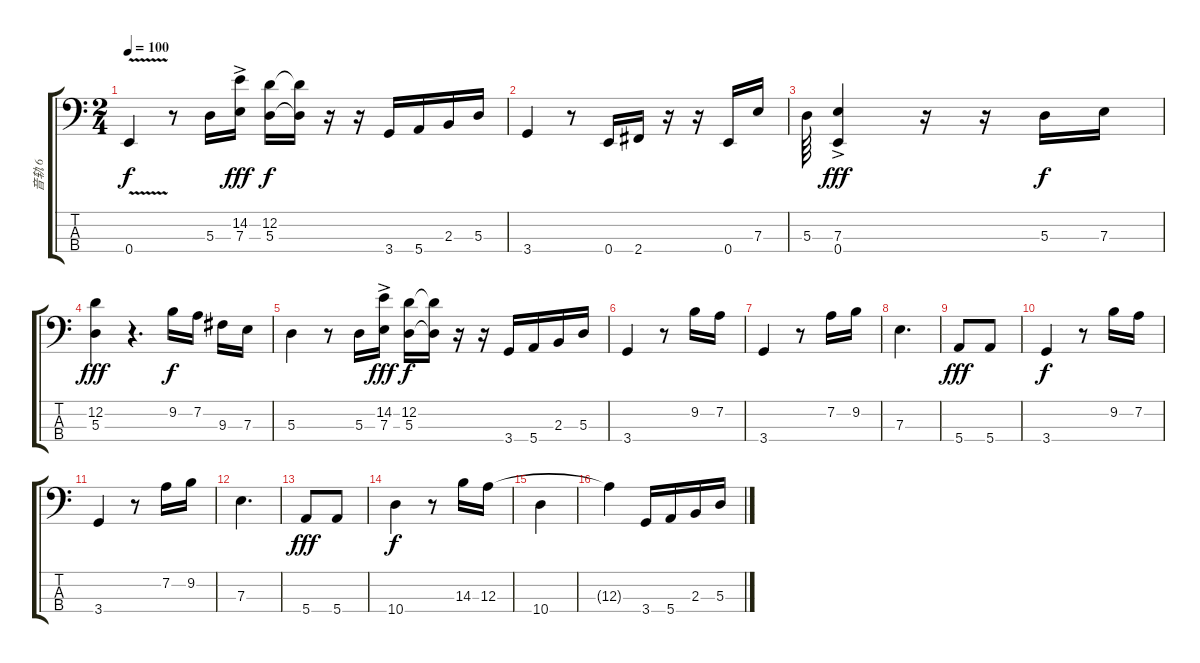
\track ("音轨 6" "音轨 6") {instrument slapbass1}
\staff {score tabs}
\tuning (G2 D2 A1 E1) {hide}
\ts (2 4)
\tempo 100
\clef f4
\ks c
0.4{v t}.4{dy f} r.8 5.3.16 (14.2{ac} 7.3).16{dy fff} (12.2 5.3).16{dy f} (12.2{t} 5.3{t}).16 r.16 r.16 3.4.16 5.4.16 2.3.16 5.3.16 |
3.4.4 r.8 0.4.16 2.4.16 r.16 r.16 0.4.16 7.3.16 |
5.3.64 (7.3{ac} 0.4).4{dy fff} r.16 r.16 5.3.16{dy f} 7.3.16 |
(12.2 5.3).4{dy fff} r.4{d} 9.2.16{dy f} 7.2.16 9.3.16 7.3.16 |
5.3.4 r.8 5.3.16 (14.2{ac} 7.3).16{dy fff} (12.2 5.3).16{dy f} (12.2{t} 5.3{t}).16 r.16 r.16 3.4.16 5.4.16 2.3.16 5.3.16 |
3.4.4 r.8 9.2.16 7.2.16 |
3.4.4 r.8 7.2.16 9.2.16 |
7.3.4{d} |
5.4.8{dy fff} 5.4.8 |
3.4.4{dy f} r.8 9.2.16 7.2.16 |
3.4.4 r.8 7.2.16 9.2.16 |
7.3.4{d} |
5.4.8{dy fff} 5.4.8 |
10.4.4{dy f} r.8 14.3.16 12.3.16 |
10.4.4 |
12.3{t}.4 3.4.16 5.4.16 2.3.16 5.3.16
